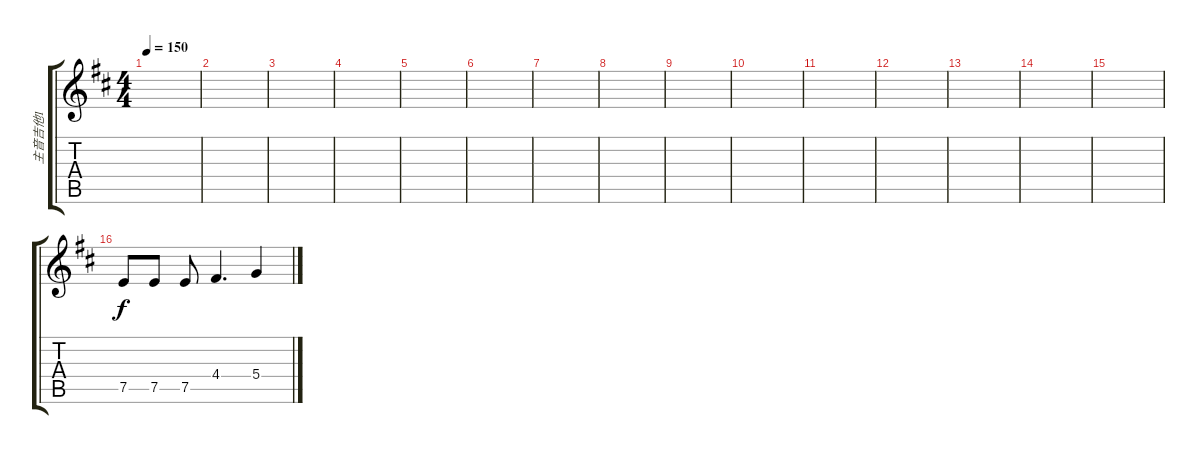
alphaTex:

\track ("主音吉他1" "主音吉他1") {instrument overdrivenguitar}
\staff {score tabs}
\tuning (E4 B3 G3 D3 A2 E2) {hide}
\ts (4 4)
\tempo 150
\clef g2
\ks bminor
|
|
|
|
|
|
|
|
|
|
|
|
|
|
|
7.5.8 7.5.8 7.5.8 4.4.4{d} 5.4.4
